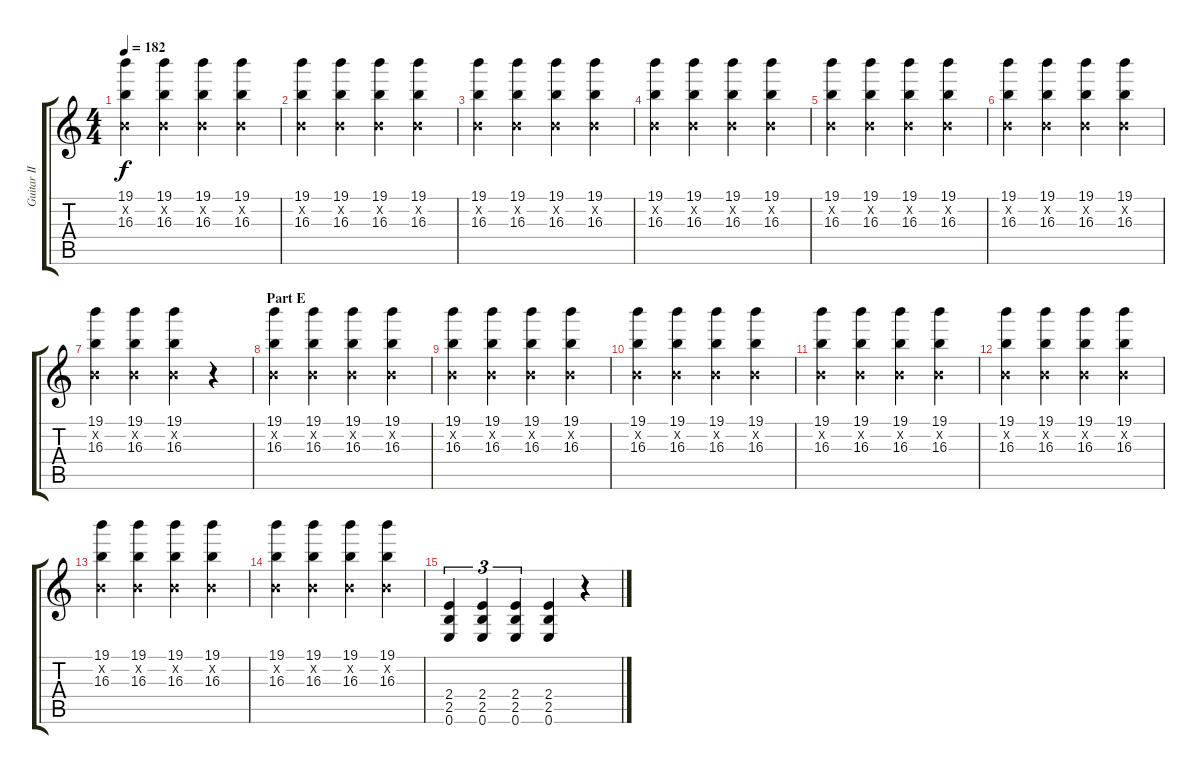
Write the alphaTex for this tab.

\track ("Guitar II (Inoran)" "Guitar II ") {instrument electricguitarclean}
\staff {score tabs}
\tuning (E4 B3 G3 D3 A2 E2) {hide}
\ts (4 4)
\tempo 182
\clef g2
\ks c
(19.1 0.2{x} 16.3).4{dy f} (19.1 0.2{x} 16.3).4 (19.1 0.2{x} 16.3).4 (19.1 0.2{x} 16.3).4 |
(19.1 0.2{x} 16.3).4 (19.1 0.2{x} 16.3).4 (19.1 0.2{x} 16.3).4 (19.1 0.2{x} 16.3).4 |
(19.1 0.2{x} 16.3).4 (19.1 0.2{x} 16.3).4 (19.1 0.2{x} 16.3).4 (19.1 0.2{x} 16.3).4 |
(19.1 0.2{x} 16.3).4 (19.1 0.2{x} 16.3).4 (19.1 0.2{x} 16.3).4 (19.1 0.2{x} 16.3).4 |
(19.1 0.2{x} 16.3).4 (19.1 0.2{x} 16.3).4 (19.1 0.2{x} 16.3).4 (19.1 0.2{x} 16.3).4 |
(19.1 0.2{x} 16.3).4 (19.1 0.2{x} 16.3).4 (19.1 0.2{x} 16.3).4 (19.1 0.2{x} 16.3).4 |
(19.1 0.2{x} 16.3).4 (19.1 0.2{x} 16.3).4 (19.1 0.2{x} 16.3).4 r.4 |
\section ("" "Part E")
(19.1 0.2{x} 16.3).4 (19.1 0.2{x} 16.3).4 (19.1 0.2{x} 16.3).4 (19.1 0.2{x} 16.3).4 |
(19.1 0.2{x} 16.3).4 (19.1 0.2{x} 16.3).4 (19.1 0.2{x} 16.3).4 (19.1 0.2{x} 16.3).4 |
(19.1 0.2{x} 16.3).4 (19.1 0.2{x} 16.3).4 (19.1 0.2{x} 16.3).4 (19.1 0.2{x} 16.3).4 |
(19.1 0.2{x} 16.3).4 (19.1 0.2{x} 16.3).4 (19.1 0.2{x} 16.3).4 (19.1 0.2{x} 16.3).4 |
(19.1 0.2{x} 16.3).4 (19.1 0.2{x} 16.3).4 (19.1 0.2{x} 16.3).4 (19.1 0.2{x} 16.3).4 |
(19.1 0.2{x} 16.3).4 (19.1 0.2{x} 16.3).4 (19.1 0.2{x} 16.3).4 (19.1 0.2{x} 16.3).4 |
(19.1 0.2{x} 16.3).4 (19.1 0.2{x} 16.3).4 (19.1 0.2{x} 16.3).4 (19.1 0.2{x} 16.3).4 |
(2.4 2.5 0.6).4{tu (3 2)} (2.4 2.5 0.6).4{tu (3 2)} (2.4 2.5 0.6).4{tu (3 2)} (2.4 2.5 0.6).4 r.4
